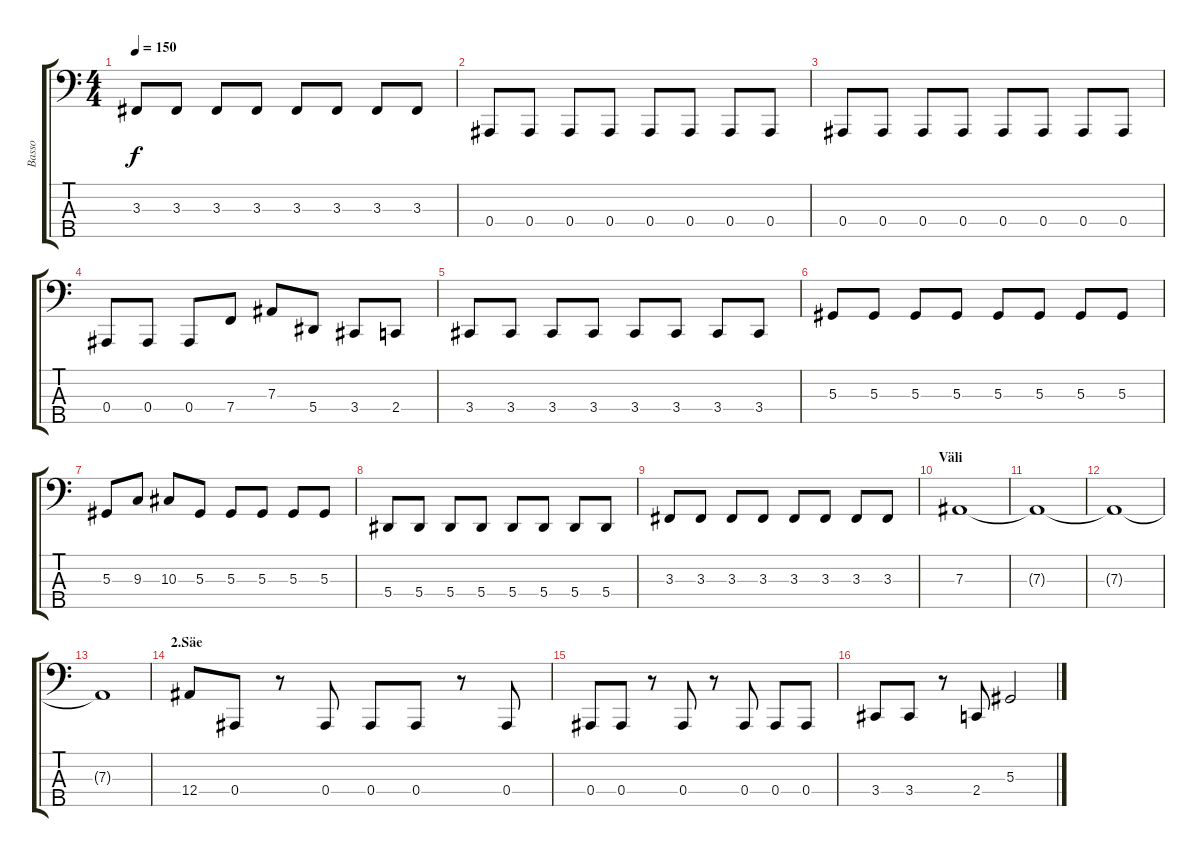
\track ("Basso" "Basso") {instrument electricbassfinger}
\staff {score tabs}
\tuning (Db2 Ab1 Eb1 Bb0 F0) {hide}
\ts (4 4)
\tempo 150
\clef f4
\ks c
3.3.8{dy f} 3.3.8 3.3.8 3.3.8 3.3.8 3.3.8 3.3.8 3.3.8 |
0.4.8 0.4.8 0.4.8 0.4.8 0.4.8 0.4.8 0.4.8 0.4.8 |
0.4.8 0.4.8 0.4.8 0.4.8 0.4.8 0.4.8 0.4.8 0.4.8 |
0.4.8 0.4.8 0.4.8 7.4.8 7.3.8 5.4.8 3.4.8 2.4.8 |
3.4.8 3.4.8 3.4.8 3.4.8 3.4.8 3.4.8 3.4.8 3.4.8 |
5.3.8 5.3.8 5.3.8 5.3.8 5.3.8 5.3.8 5.3.8 5.3.8 |
5.3.8 9.3.8 10.3.8 5.3.8 5.3.8 5.3.8 5.3.8 5.3.8 |
5.4.8 5.4.8 5.4.8 5.4.8 5.4.8 5.4.8 5.4.8 5.4.8 |
3.3.8 3.3.8 3.3.8 3.3.8 3.3.8 3.3.8 3.3.8 3.3.8 |
\section ("" "Väli")
7.3.1 |
7.3{t}.1 |
7.3{t}.1 |
7.3{t}.1 |
\section ("" "2.Säe")
12.4.8 0.4.8 r.8 0.4.8 0.4.8 0.4.8 r.8 0.4.8 |
0.4.8 0.4.8 r.8 0.4.8 r.8 0.4.8 0.4.8 0.4.8 |
3.4.8 3.4.8 r.8 2.4.8 5.3.2
